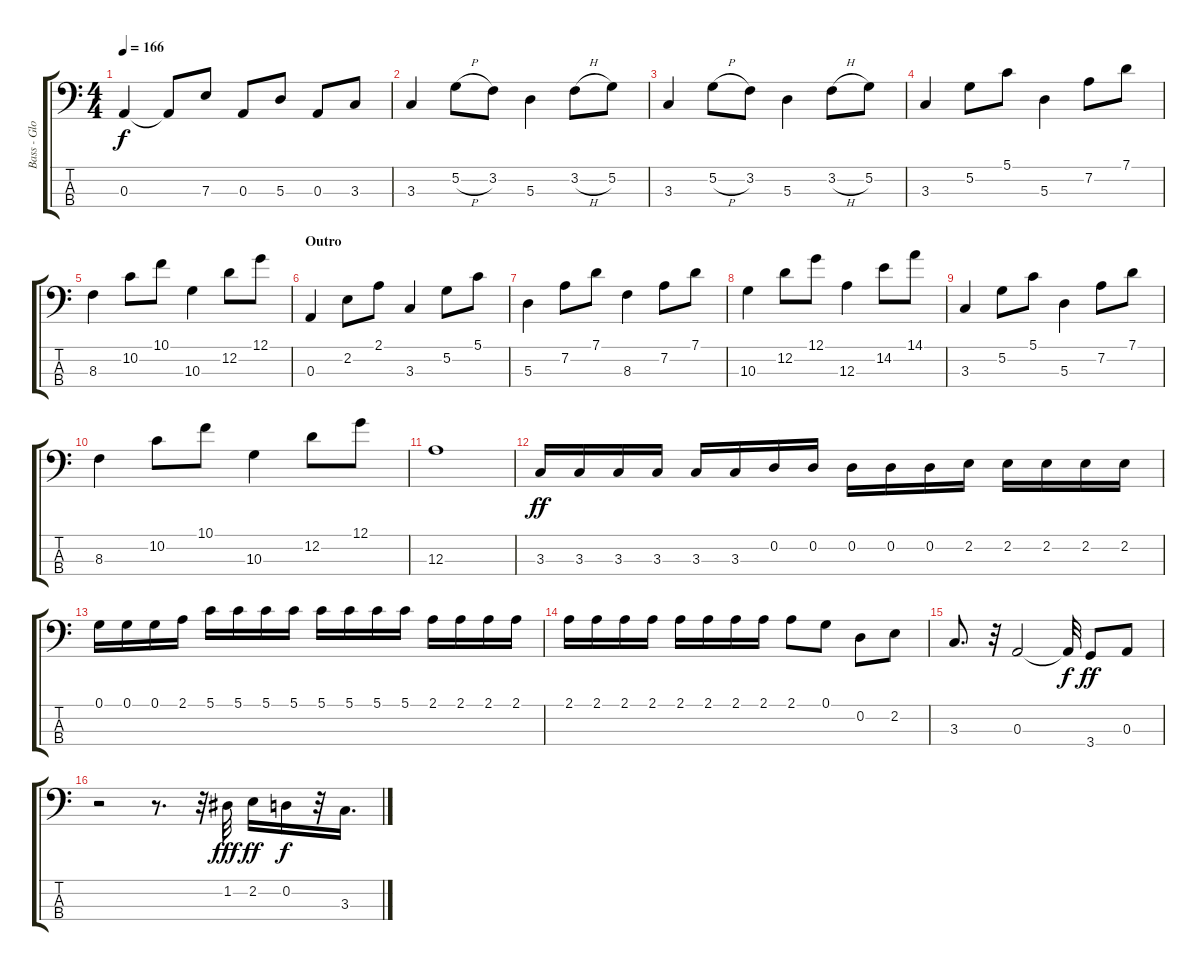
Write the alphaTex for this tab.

\track ("Bass - Glover" "Bass - Glo") {instrument electricbassfinger}
\staff {score tabs}
\tuning (G2 D2 A1 E1) {hide}
\ts (4 4)
\tempo 166
\clef f4
\ks c
0.3.4{dy f} 0.3{t}.8 7.3.8 0.3.8 5.3.8 0.3.8 3.3.8 |
3.3.4 5.2{h}.8 3.2.8 5.3.4 3.2{h}.8 5.2.8 |
3.3.4 5.2{h}.8 3.2.8 5.3.4 3.2{h}.8 5.2.8 |
3.3.4 5.2.8 5.1.8 5.3.4 7.2.8 7.1.8 |
8.3.4 10.2.8 10.1.8 10.3.4 12.2.8 12.1.8 |
\section ("" "Outro")
0.3.4 2.2.8 2.1.8 3.3.4 5.2.8 5.1.8 |
5.3.4 7.2.8 7.1.8 8.3.4 7.2.8 7.1.8 |
10.3.4 12.2.8 12.1.8 12.3.4 14.2.8 14.1.8 |
3.3.4 5.2.8 5.1.8 5.3.4 7.2.8 7.1.8 |
8.3.4 10.2.8 10.1.8 10.3.4 12.2.8 12.1.8 |
12.3.1 |
3.3.16{dy ff} 3.3.16 3.3.16 3.3.16 3.3.16 3.3.16 0.2.16 0.2.16 0.2.16 0.2.16 0.2.16 2.2.16 2.2.16 2.2.16 2.2.16 2.2.16 |
0.1.16 0.1.16 0.1.16 2.1.16 5.1.16 5.1.16 5.1.16 5.1.16 5.1.16 5.1.16 5.1.16 5.1.16 2.1.16 2.1.16 2.1.16 2.1.16 |
2.1.16 2.1.16 2.1.16 2.1.16 2.1.16 2.1.16 2.1.16 2.1.16 2.1.8 0.1.8 0.2.8 2.2.8 |
3.3.8{d} r.32 0.3.2 0.3{t}.32{dy f} 3.4.8{dy ff} 0.3.8 |
r.2 r.8{d} r.32 1.2.32{dy fff} 2.2.16{dy ff} 0.2.16{dy f} r.32 3.3.16{d}
